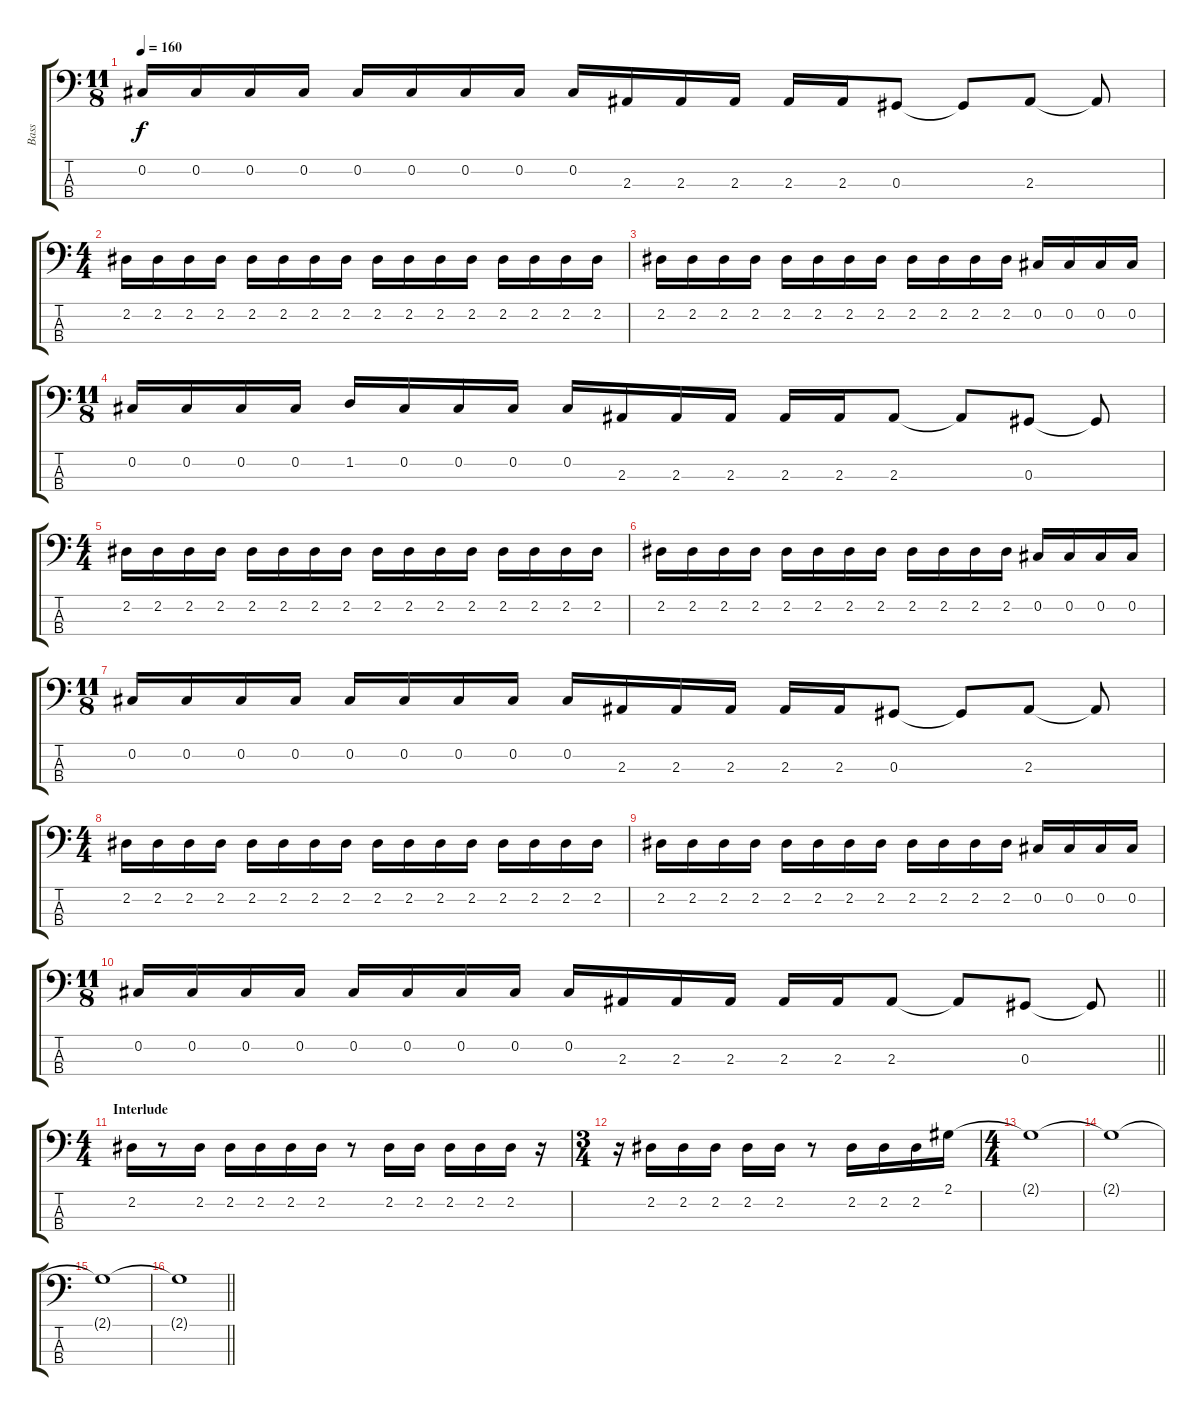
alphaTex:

\track ("Bass" "Bass") {instrument electricbassfinger}
\staff {score tabs}
\tuning (Gb2 Db2 Ab1 Eb1) {hide}
\ts (11 8)
\tempo 160
\clef f4
\ks c
0.2.16{dy f} 0.2.16 0.2.16 0.2.16 0.2.16 0.2.16 0.2.16 0.2.16 0.2.16 2.3.16 2.3.16 2.3.16 2.3.16 2.3.16 0.3.8 0.3{t}.8 2.3.8 2.3{t}.8 |
\ts (4 4)
2.2.16 2.2.16 2.2.16 2.2.16 2.2.16 2.2.16 2.2.16 2.2.16 2.2.16 2.2.16 2.2.16 2.2.16 2.2.16 2.2.16 2.2.16 2.2.16 |
2.2.16 2.2.16 2.2.16 2.2.16 2.2.16 2.2.16 2.2.16 2.2.16 2.2.16 2.2.16 2.2.16 2.2.16 0.2.16 0.2.16 0.2.16 0.2.16 |
\ts (11 8)
0.2.16 0.2.16 0.2.16 0.2.16 1.2.16 0.2.16 0.2.16 0.2.16 0.2.16 2.3.16 2.3.16 2.3.16 2.3.16 2.3.16 2.3.8 2.3{t}.8 0.3.8 0.3{t}.8 |
\ts (4 4)
2.2.16 2.2.16 2.2.16 2.2.16 2.2.16 2.2.16 2.2.16 2.2.16 2.2.16 2.2.16 2.2.16 2.2.16 2.2.16 2.2.16 2.2.16 2.2.16 |
2.2.16 2.2.16 2.2.16 2.2.16 2.2.16 2.2.16 2.2.16 2.2.16 2.2.16 2.2.16 2.2.16 2.2.16 0.2.16 0.2.16 0.2.16 0.2.16 |
\ts (11 8)
0.2.16 0.2.16 0.2.16 0.2.16 0.2.16 0.2.16 0.2.16 0.2.16 0.2.16 2.3.16 2.3.16 2.3.16 2.3.16 2.3.16 0.3.8 0.3{t}.8 2.3.8 2.3{t}.8 |
\ts (4 4)
2.2.16 2.2.16 2.2.16 2.2.16 2.2.16 2.2.16 2.2.16 2.2.16 2.2.16 2.2.16 2.2.16 2.2.16 2.2.16 2.2.16 2.2.16 2.2.16 |
2.2.16 2.2.16 2.2.16 2.2.16 2.2.16 2.2.16 2.2.16 2.2.16 2.2.16 2.2.16 2.2.16 2.2.16 0.2.16 0.2.16 0.2.16 0.2.16 |
\ts (11 8)
\barLineRight lightlight
0.2.16 0.2.16 0.2.16 0.2.16 0.2.16 0.2.16 0.2.16 0.2.16 0.2.16 2.3.16 2.3.16 2.3.16 2.3.16 2.3.16 2.3.8 2.3{t}.8 0.3.8 0.3{t}.8 |
\ts (4 4)
\section ("" "Interlude")
2.2.16 r.8 2.2.16 2.2.16 2.2.16 2.2.16 2.2.16 r.8 2.2.16 2.2.16 2.2.16 2.2.16 2.2.16 r.16 |
\ts (3 4)
r.16 2.2.16 2.2.16 2.2.16 2.2.16 2.2.16 r.8 2.2.16 2.2.16 2.2.16 2.1.16 |
\ts (4 4)
2.1{t}.1 |
2.1{t}.1 |
2.1{t}.1 |
\barLineRight lightlight
2.1{t}.1
